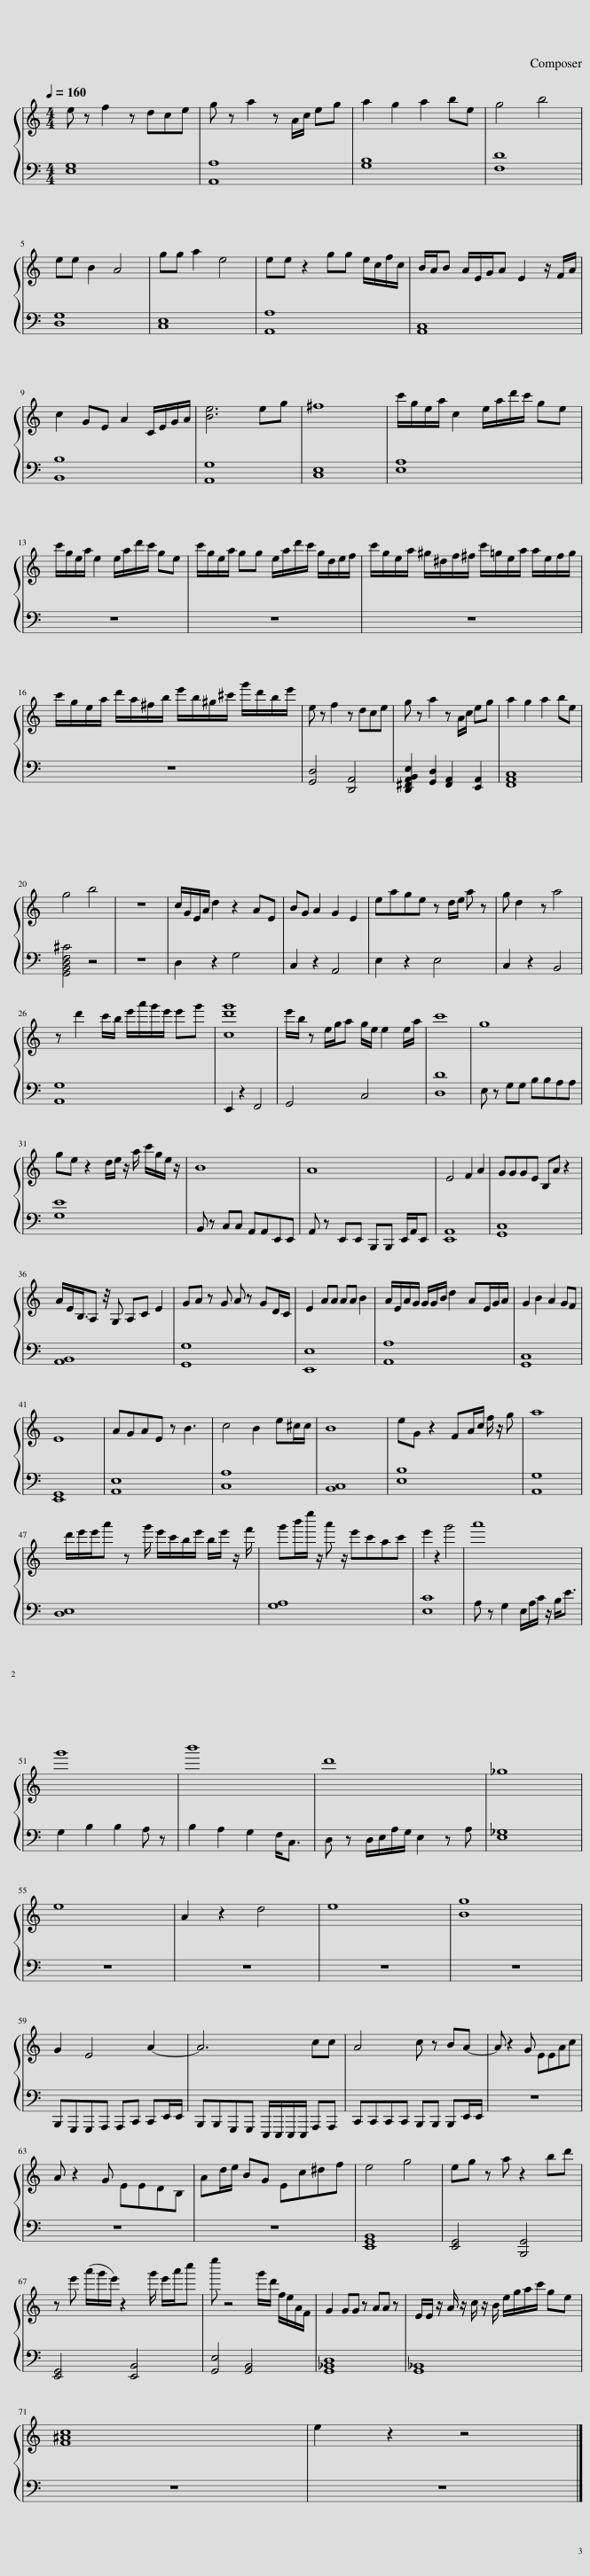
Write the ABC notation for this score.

X:1
%%score { 1 | 2 }
L:1/8
Q:1/4=160
M:4/4
I:linebreak $
K:C
V:1 treble
V:2 bass
V:1
 e z f2 z dce | g z a2 z A/c/ eg | a2 g2 a2 be | g4 b4 |$ ee B2 A4 | %5
 gg a2 e4 | ee z2 gg e/c/f/c/ | B/A/B A/E/G/A E2 z/ F/A/ |$ c2 GE A2 C/E/G/A/ | [Be]6 eg | %10
 ^f8 | c'/g/e/a/ c2 e/a/d'/c'/ ge |$ c'/g/e/a/ e2 e/a/d'/c'/ ge | c'/g/e/a/ gg e/a/d'/c'/ g/d/e/f/ | c'/g/e/a/ ^g/^d/f/^f/ c'/=g/e/a/ a/e/f/g/ |$ %15
 c'/g/e/a/ d'/a/^f/b/ e'/b/^g/^c'/ g'/d'/b/e'/ | e z f2 z dce | g z a2 z A/c/ eg | a2 g2 a2 be |$ g4 b4 | %20
 z8 | c/G/E/A/ d2 z2 AE | BG A2 G2 E2 | eage z d/e/ a z | g d2 z a4 |$ %25
 z d'2 c'/b/ e'/a'/g'/e'/ e'g' | [cd'g']8 | e'/b/ z e/g/a g/e/ e2 e/a/ | c'8 | g8 |$ %30
 ge z2 d/e/ z/ a/ c'/g/e/ z/ | B8 | A8 | E4 F2 A2 | GGGE B,A z2 |$ %35
 A/E/B,3/4A, z/4 G, A,C E2 | GA z G A z GD/C/ | E2 AA AA B2 | A/E/A/G/ G/G/B/ d2 AE/G/A/ | G2 B2 A2 GF |$ %40
 E8 | AGAE z B3 | c4 B2 e^c/c/ | B8 | eG z2 FA/c/ f/ z/ g | %45
 a8 |$ d'/e'/e'/a' z g'/ e'/c'/b/e'/ b/e'/ z/ f'/ | g'b'/e''/ z/ a' z/ e'c'ac' | e'2 z2 g'4 | a'8 |$ %50
 g'8 | b'8 | d'8 | _g8 |$ e8 | %55
 A2 z2 d4 | e8 | [Bg]8 |$ G2 E4 A2- | A6 cc | %60
 A4 c z BA- | A z2 G EEAc |$ A z2 G EEDB, | Ad/e/ BG Ec^df | e4 g4 | %65
 eg z a z2 bd' |$ z e' (a'/g'/e'/) z2 g'/ e'/a'/c'' | e'' z4 g'/d'/ f/e/A/F/ | G2 GG z AA z | E/E/ z/ A/ z/ c/ z/ B/ e/g/a/c'/ ge |$ %70
 [F^Ac]8 | e2 z2 z4 |] %72
V:2
 [E,G,]8 | [A,,A,]8 | [G,B,]8 | [F,D]8 |$ [D,G,]8 | %5
 [C,E,]8 | [A,,A,]8 | [A,,C,]8 |$ [B,,B,]8 | [A,,G,]8 | %10
 [C,E,]8 | [E,A,]8 |$ z8 | z8 | z8 |$ %15
 z8 | [G,,D,]4 [D,,A,,]4 | [D,,^F,,A,,B,,E,]2 [G,,D,]2 [F,,A,,]2 [E,,A,,]2 | [F,,A,,C,]8 |$ [G,,B,,D,F,^C]4 z4 | %20
 z8 | D,2 z2 G,4 | C,2 z2 A,,4 | E,2 z2 E,4 | C,2 z2 B,,4 |$ %25
 [A,,G,]8 | E,,2 z2 F,,4 | G,,4 C,4 | [D,D]8 | E, z G,G, B,B,A,A, |$ %30
 [G,E]8 | B,, z C,C, A,,A,,E,,E,, | A,, z E,,E,, B,,,B,,, E,,/A,,/E,, | [E,,A,,]8 | [G,,C,]8 |$ %35
 [A,,B,,]8 | [G,,G,]8 | [E,,E,]8 | [A,,A,]8 | [G,,C,]8 |$ %40
 [E,,G,,]8 | [A,,E,]8 | [C,A,]8 | [B,,C,]8 | [E,B,]8 | %45
 [A,,G,]8 |$ [D,E,]8 | [G,A,]8 | [E,C]8 | A, z G,2 E,/A,/C/ z/ B,<E |$ %50
 G,2 B,2 B,2 A, z | B,2 A,2 G,2 F,<C, | D, z D,/E,/A,/G,/ E,2 z A, | [E,_G,]8 |$ z8 | %55
 z8 | z8 | z8 |$ B,,,G,,,G,,,A,,, A,,,C,, C,,E,,/E,,/ | B,,,B,,,G,,,G,,, E,,,/E,,,/E,,,/E,,,/ A,,,A,,, | %60
 C,,C,,C,,C,, B,,,B,,, B,,,E,,/E,,/ | z8 |$ z8 | z8 | [E,,G,,B,,]8 | %65
 [E,,G,,]4 [B,,,G,,]4 |$ [E,,G,,]4 [E,,B,,]4 | [G,,E,]4 [G,,B,,]4 | [G,,_B,,D,]8 | [G,,_B,,]8 |$ %70
 z8 | z8 |] %72
